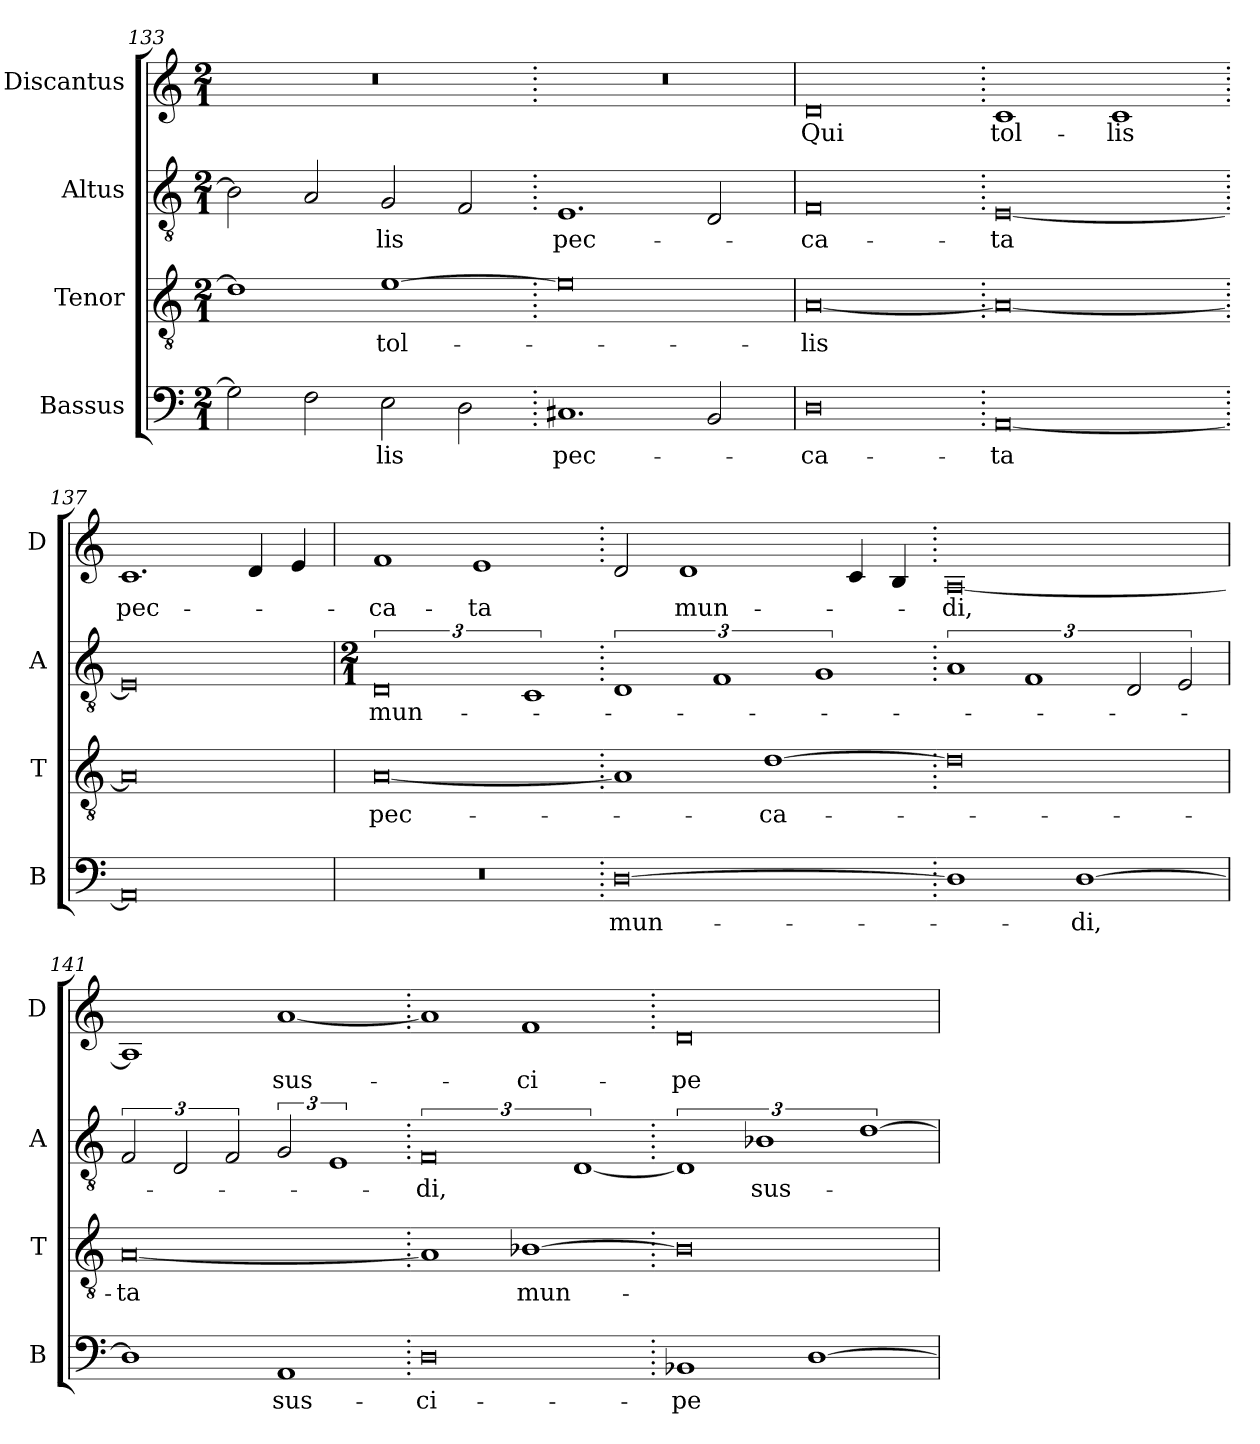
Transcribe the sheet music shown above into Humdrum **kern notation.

**kern	**text	**kern	**text	**kern	**text	**kern	**text
*part4	*part4	*part3	*part3	*part2	*part2	*part1	*part1
*staff4	*staff4	*staff3	*staff3	*staff2	*staff2	*staff1	*staff1
*I"Bassus	*	*I"Tenor	*	*I"Altus	*	*I"Discantus	*
*I'B	*	*I'T	*	*I'A	*	*I'D	*
*clefF4	*	*clefGv2	*	*clefGv2	*	*clefG2	*
*k[]	*	*k[]	*	*k[]	*	*k[]	*
*M2/1	*	*M2/1	*	*M2/1	*	*M2/1	*
=133	=133	=133	=133	=133	=133	=133	=133
2G]	.	1d]	.	2B-]	.	0r	.
2F	.	.	.	2A	.	.	.
2E	-lis	[1e	tol-	2G	-lis	.	.
2D	.	.	.	2F	.	.	.
=134.	=134.	=134.	=134.	=134.	=134.	=134.	=134.
1.C#X	pec-	0e]	.	1.E	pec-	0r	.
2BB	.	.	.	2D	.	.	.
=135	=135	=135	=135	=135	=135	=135	=135
0D	-ca-	[0A	-lis	0F	-ca-	0d	Qui
=136.	=136.	=136.	=136.	=136.	=136.	=136.	=136.
[0AA	-ta	0A_	.	[0E	-ta	1c	tol-
.	.	.	.	.	.	1c	-lis
=137.	=137.	=137.	=137.	=137.	=137.	=137.	=137.
0AA]	.	0A]	.	0E]	.	1.c	pec-
.	.	.	.	.	.	4d	.
.	.	.	.	.	.	4e	.
=138	=138	=138	=138	=138	=138	=138	=138
*	*	*	*	*M2/1	*	*	*
0r	.	[0A	pec-	3%4D	mun-	1f	-ca-
.	.	.	.	.	.	1e	-ta
.	.	.	.	3%2C	.	.	.
=139.	=139.	=139.	=139.	=139.	=139.	=139.	=139.
[0D	mun-	1A]	.	3%2D	.	2d	.
.	.	.	.	.	.	1d	mun-
.	.	.	.	3%2F	.	.	.
.	.	[1d	-ca-	.	.	.	.
.	.	.	.	3%2G	.	.	.
.	.	.	.	.	.	4c	.
.	.	.	.	.	.	4B	.
=140.	=140.	=140.	=140.	=140.	=140.	=140.	=140.
1D]	.	0d]	.	3%2A	.	[0A	-di,
.	.	.	.	3%2F	.	.	.
[1D	-di,	.	.	.	.	.	.
.	.	.	.	3D	.	.	.
.	.	.	.	3E	.	.	.
=141	=141	=141	=141	=141	=141	=141	=141
1D]	.	[0A	-ta	3F	.	1A]	.
.	.	.	.	3D	.	.	.
.	.	.	.	3F	.	.	.
1AA	sus-	.	.	3G	.	[1a	sus-
.	.	.	.	3%2E	.	.	.
=142.	=142.	=142.	=142.	=142.	=142.	=142.	=142.
0D	-ci-	1A]	.	3%4F	-di,	1a]	.
.	.	[1B-X	mun-	.	.	1f	-ci-
.	.	.	.	[3%2D	.	.	.
=143.	=143.	=143.	=143.	=143.	=143.	=143.	=143.
1BB-X	-pe	0B-]	.	3%2D]	.	0d	-pe
.	.	.	.	3%2B-X	sus-	.	.
[1D	.	.	.	.	.	.	.
.	.	.	.	[3%2d	.	.	.
=	=	=	=	=	=	=	=
*-	*-	*-	*-	*-	*-	*-	*-
